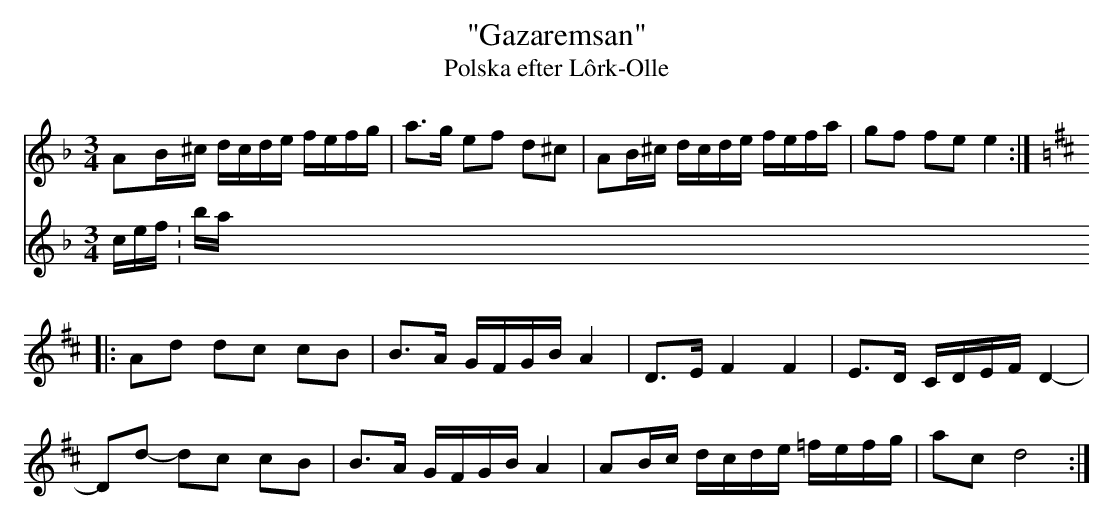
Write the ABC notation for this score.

X:1
T: "Gazaremsan"
T: Polska efter Lôrk-Olle
M: 3/4
L: 1/16
K: Dm
V: 1
A2B^c dcde fefg|a3g e2f2 d2^c2|A2B^c dcde fefa|g2f2 f2e2 e4:|
K:D
|:A2d2 d2c2 c2B2|B3A GFGB A4|D3E F4 F4|E3D CDEF D4-|
D2d2- d2c2 c2B2|B3A GFGB A4|A2Bc dcde =fefg|a2c2 d8:|
V: 2
V: 3
clef: bass
